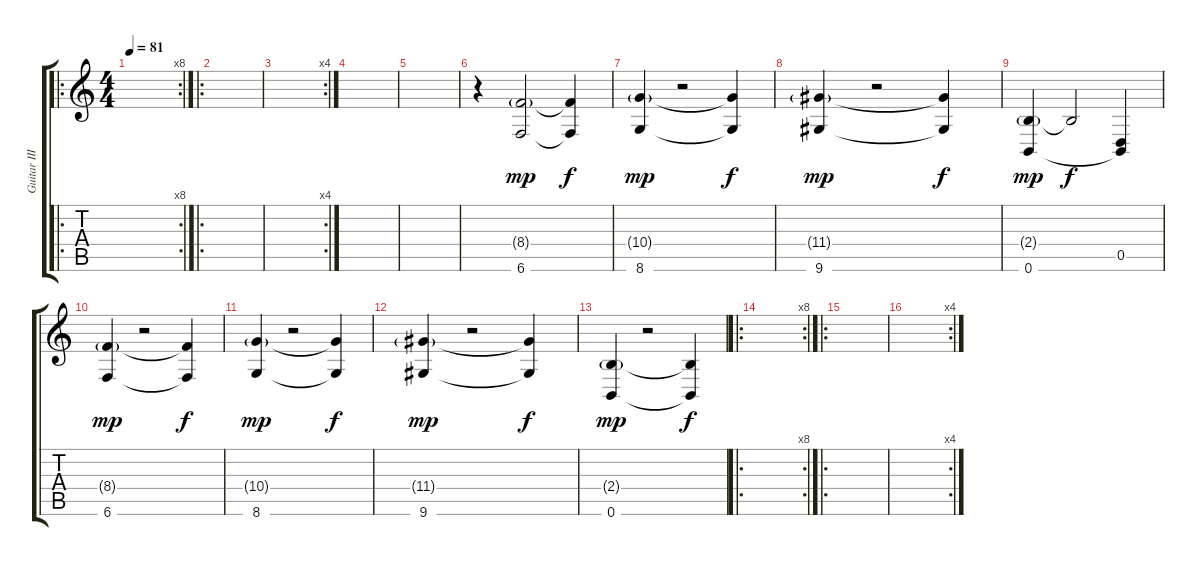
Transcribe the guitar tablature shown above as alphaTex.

\track ("Guitar III (Overlay)" "Guitar III") {instrument overdrivenguitar}
\staff {score tabs}
\tuning (B3 Gb3 D3 A2 D2 B1) {hide}
\ro
\rc 8
\ts (4 4)
\tempo 81
\clef g2
\ks c
|
\ro
|
\rc 4
|
|
|
r.4 (8.4{g} 6.6).2{dy mp} (8.4{t} 6.6{t}).4{dy f} |
(10.4{g} 8.6).4{dy mp} r.2 (10.4{t} 8.6{t}).4{dy f} |
(11.4{g} 9.6).4{dy mp} r.2 (11.4{t} 9.6{t}).4{dy f} |
(2.4{g} 0.6).4{dy mp} 2.4{t}.2{dy f} (0.5 0.6{t}).4 |
(8.4{g} 6.6).4{dy mp} r.2 (8.4{t} 6.6{t}).4{dy f} |
(10.4{g} 8.6).4{dy mp} r.2 (10.4{t} 8.6{t}).4{dy f} |
(11.4{g} 9.6).4{dy mp} r.2 (11.4{t} 9.6{t}).4{dy f} |
(2.4{g} 0.6).4{dy mp} r.2 (2.4{t} 0.6{t}).4{dy f} |
\ro
\rc 8
|
\ro
|
\rc 4
